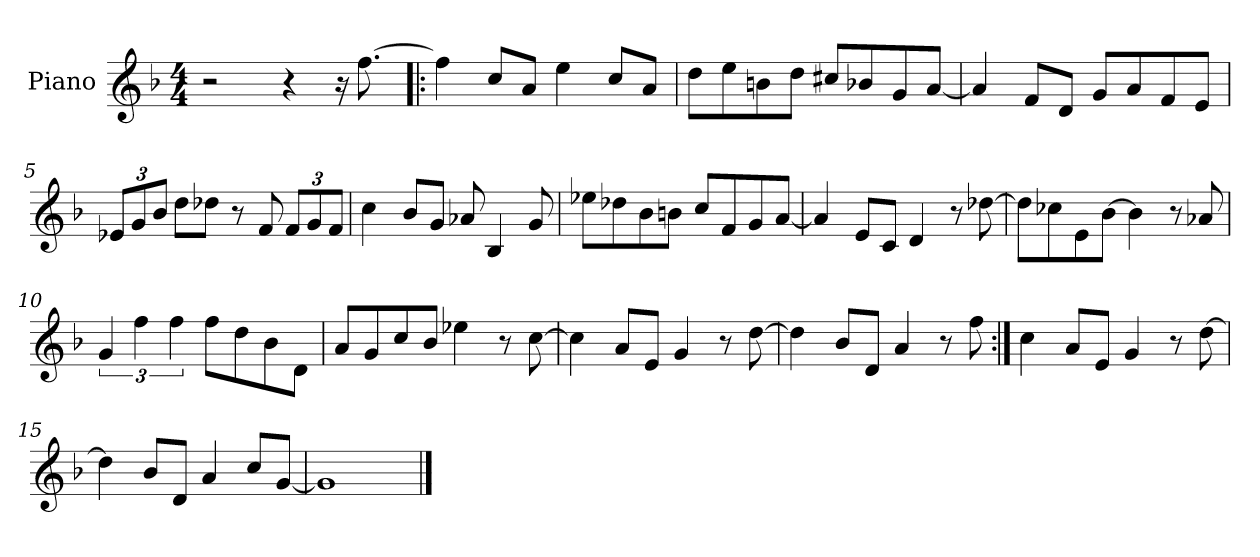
**kern
*part1
*staff1
*I"Piano
*I'Pno.
*clefG2
*k[b-]
*F:
*M4/4
=1
2r
4r
16r
[8.ff\
=2!|:
4ff\]
8cc/L
8a/J
4ee\
8cc/L
8a/J
=3
8dd\L
8ee\
8bn\
8dd\J
8cc#X/L
8b-X/
8g/
[8a/J
!!LO:LB:g=z
=4
4a/]
8f/L
8d/J
8g/L
8a/
8f/
8e/J
=5
*Xbrackettup
12e-X/L
12g/
12b-/J
8dd\L
8dd-X\J
8r
8f/
12f/L
12g/
12f/J
=6
4cc\
8b-/L
8g/J
8a-X/
4B-/
8g/
!!LO:LB:g=z
=7
8ee-X\L
8dd-X\
8b-\
8bn\J
8cc/L
8f/
8g/
[8a/J
=8
4a/]
8e/L
8c/J
4d/
8r
[8dd-X\
=9
8dd-\L]
8cc-X\
8e\
[8b-\J
4b-\]
8r
8a-X/
!!LO:LB:g=z
=10
*brackettup
6g/
6ff\
6ff\
8ff\L
8dd\
8b-\
8d\J
=11
8a/L
8g/
8cc/
8b-/J
4ee-X\
8r
[8cc\
=12
4cc\]
8a/L
8e/J
4g/
8r
[8dd\
=13
4dd\]
8b-/L
8d/J
4a/
8r
8ff\
!!LO:LB:g=z
=14:|!
4cc\
8a/L
8e/J
4g/
8r
[8dd\
=15
4dd\]
8b-/L
8d/J
4a/
8cc/L
[8g/J
=16
1g]
==
*-
